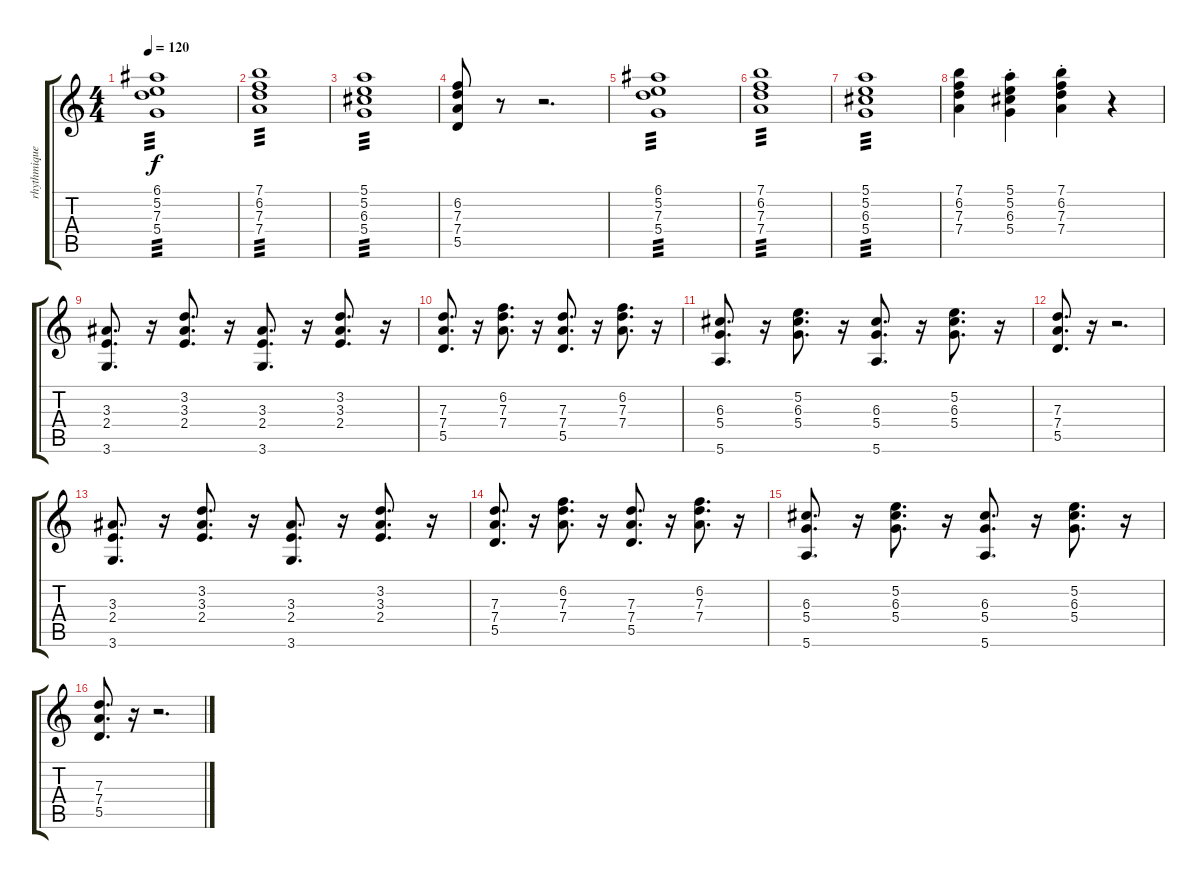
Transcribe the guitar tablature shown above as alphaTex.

\track ("rhythmique" "rhythmique") {instrument acousticguitarsteel}
\staff {score tabs}
\tuning (E4 B3 G3 D3 A2 E2) {hide}
\ts (4 4)
\tempo 120
\clef g2
\ks c
(6.1 5.2 7.3 5.4).1{tp 3 dy f instrument acousticguitarsteel} |
(7.1 6.2 7.3 7.4).1{tp 3} |
(5.1 5.2 6.3 5.4).1{tp 3} |
(6.2 7.3 7.4 5.5).8 r.8 r.2{d} |
(6.1 5.2 7.3 5.4).1{tp 3} |
(7.1 6.2 7.3 7.4).1{tp 3} |
(5.1 5.2 6.3 5.4).1{tp 3} |
(7.1 6.2 7.3 7.4).4 (5.1{st} 5.2{st} 6.3{st} 5.4{st}).4 (7.1{st} 6.2{st} 7.3{st} 7.4{st}).4 r.4 |
(3.3 2.4 3.6).8{d} r.16 (3.2 3.3 2.4).8{d} r.16 (3.3 2.4 3.6).8{d} r.16 (3.2 3.3 2.4).8{d} r.16 |
(7.3 7.4 5.5).8{d} r.16 (6.2 7.3 7.4).8{d} r.16 (7.3 7.4 5.5).8{d} r.16 (6.2 7.3 7.4).8{d} r.16 |
(6.3 5.4 5.6).8{d} r.16 (5.2 6.3 5.4).8{d} r.16 (6.3 5.4 5.6).8{d} r.16 (5.2 6.3 5.4).8{d} r.16 |
(7.3 7.4 5.5).8{d} r.16 r.2{d} |
(3.3 2.4 3.6).8{d} r.16 (3.2 3.3 2.4).8{d} r.16 (3.3 2.4 3.6).8{d} r.16 (3.2 3.3 2.4).8{d} r.16 |
(7.3 7.4 5.5).8{d} r.16 (6.2 7.3 7.4).8{d} r.16 (7.3 7.4 5.5).8{d} r.16 (6.2 7.3 7.4).8{d} r.16 |
(6.3 5.4 5.6).8{d} r.16 (5.2 6.3 5.4).8{d} r.16 (6.3 5.4 5.6).8{d} r.16 (5.2 6.3 5.4).8{d} r.16 |
(7.3 7.4 5.5).8{d} r.16 r.2{d}
